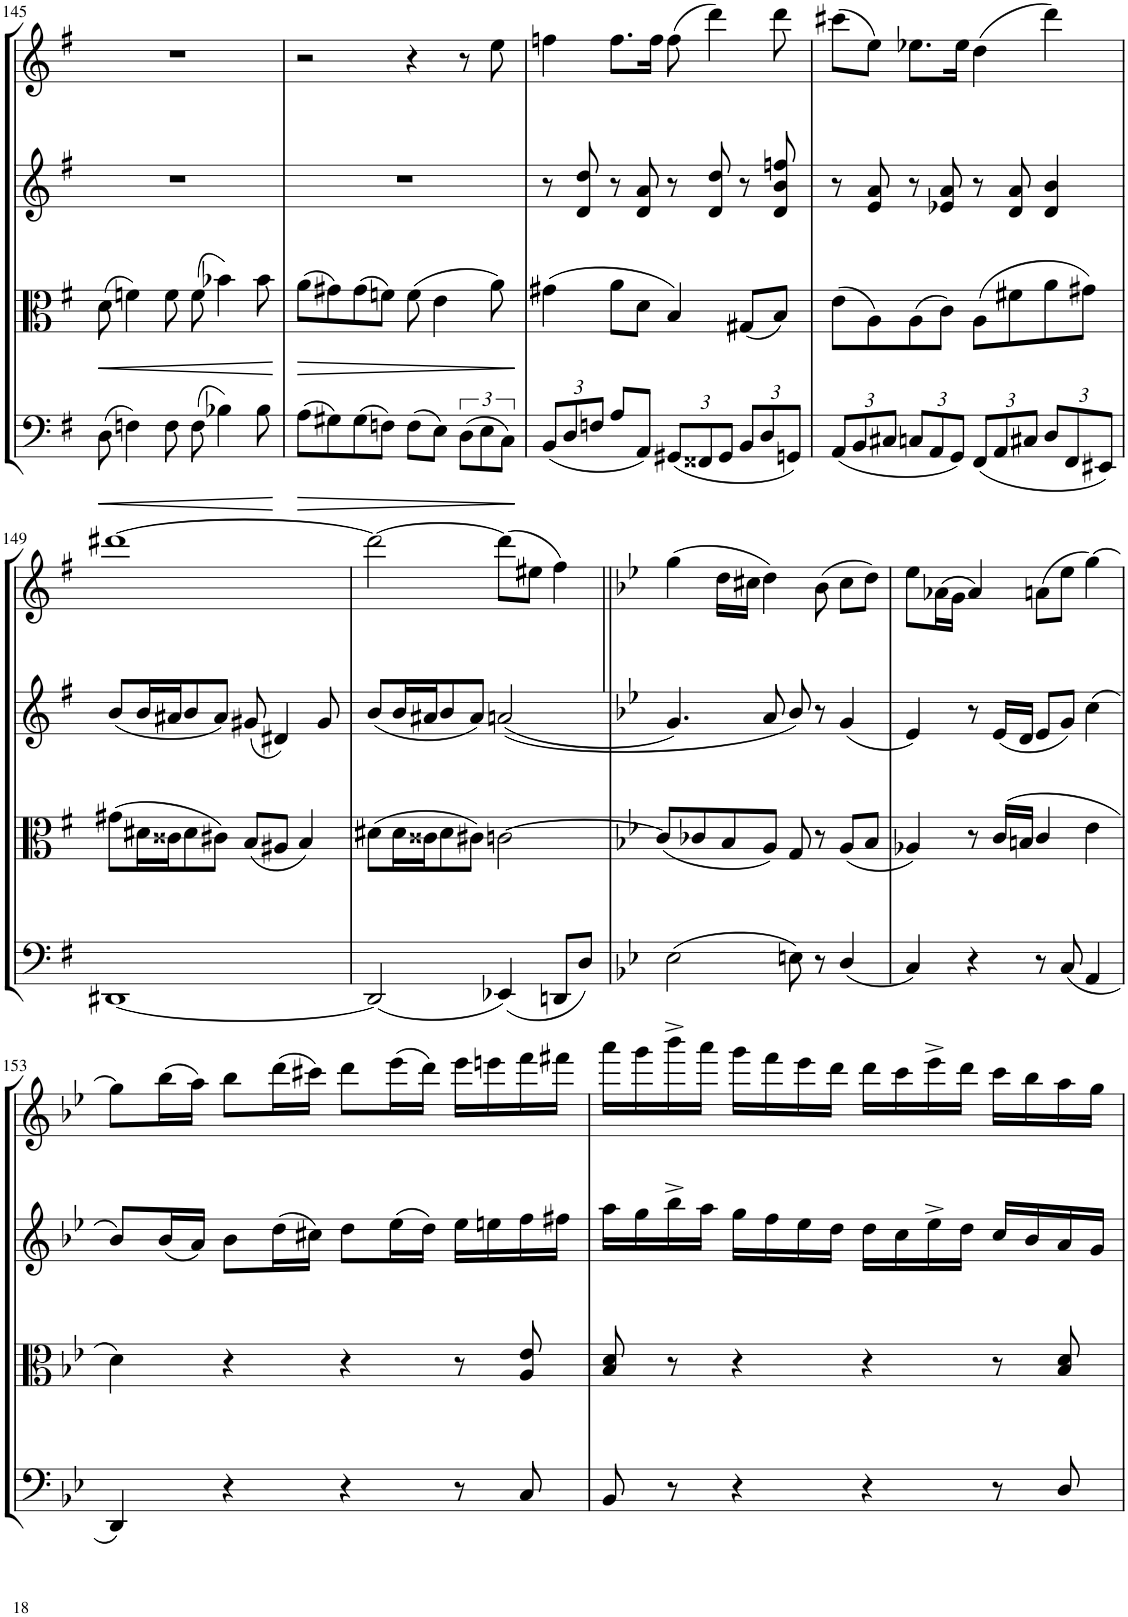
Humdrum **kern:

**kern	**dynam	**kern	**dynam	**kern	**kern
*part4	*part4	*part3	*part3	*part2	*part1
*staff4	*staff4	*staff3	*staff3	*staff2	*staff1
*I"Violoncello	*	*I"Viola	*	*I"Violin II	*I"Violin I
*I'Vc	*	*I'Vla	*	*I'Vln	*I'Vln
!!LO:PB:g=z
*clefF4	*	*clefC3	*	*clefG2	*clefG2
*k[f#]	*	*k[f#]	*	*k[f#]	*k[f#]
*M4/4	*	*M4/4	*	*M4/4	*M4/4
=145	=145	=145	=145	=145	=145
!	!LO:HP:b	!	!LO:HP:b	!	!
(8D\	<	(8d\	<	1r	1r
4Fn\)	.	4fn\)	.	.	.
8F\	.	8f\	.	.	.
(8F\	.	(8f\	.	.	.
4B-X\)	.	4b-X\)	.	.	.
8B-\	.	8b-\	.	.	.
.	[	.	[	.	.
=146	=146	=146	=146	=146	=146
!	!LO:HP:b	!	!LO:HP:b	!	!
(8A\L	>	(8a\L	>	1r	2r
8G#X\)	.	8g#X\)	.	.	.
(8G#\	.	(8g#\	.	.	.
8Fn\J)	.	8fn\J)	.	.	.
(8F\L	.	(8f\	.	.	4r
8E\J)	.	4e\	.	.	.
(12D\L	.	.	.	.	8r
12E\	.	.	.	.	.
.	.	8a\)	.	.	8ee\
12C\J)	.	.	.	.	.
.	]	.	]	.	.
=147	=147	=147	=147	=147	=147
*Xbrackettup	*	*	*	*	*
(12BB/L	.	(4g#X\	.	8r	4ffn\
12D/	.	.	.	.	.
.	.	.	.	8d/ 8dd/	.
12Fn/J	.	.	.	.	.
8A/L	.	8a\L	.	8r	8.ff\L
8AA/J)	.	8d\J	.	8d/ 8a/	.
.	.	.	.	.	16ff\Jk
(12GG#X/L	.	4B/)	.	8r	(8ff\
12FF##X/	.	.	.	.	.
.	.	.	.	8d/ 8dd/	4ddd\)
12GG#/J	.	.	.	.	.
12BB/L	.	(8G#X/L	.	8r	.
12D/	.	.	.	.	.
.	.	8B/J)	.	8d/ 8b/ 8ffn/	8ddd\
12GGn/J)	.	.	.	.	.
=148	=148	=148	=148	=148	=148
(12AA/L	.	(8e\L	.	8r	(8ccc#X\L
12BB/	.	.	.	.	.
.	.	8A\)	.	8e/ 8a/	8ee\J)
12C#X/J	.	.	.	.	.
12Cn/L	.	(8A\	.	8r	8.ee-X\L
12AA/	.	.	.	.	.
.	.	8c\J)	.	8e-X/ 8a/	.
12GG/J)	.	.	.	.	.
.	.	.	.	.	16ee-\Jk
(12FF#/L	.	(8A\L	.	8r	(4dd\
12AA/	.	.	.	.	.
.	.	8f#X\	.	8d/ 8a/	.
12C#X/J	.	.	.	.	.
12D/L	.	8a\	.	4d/ 4b/	4ddd\)
12FF#/	.	.	.	.	.
.	.	8g#X\J)	.	.	.
12EE#X/J)	.	.	.	.	.
!!LO:LB:g=z
=149	=149	=149	=149	=149	=149
[1DD#X	.	(8g#X\L	.	(8b/L	[1ddd#X
.	.	16d#X\L	.	16b/L	.
.	.	16c##X\J	.	16a#X/J	.
.	.	8d#\	.	8b/	.
.	.	8c#X\J)	.	8a#/J)	.
.	.	(8B/L	.	(8g#X/	.
.	.	8A#X/J	.	4d#X/)	.
.	.	4B/)	.	.	.
.	.	.	.	8g#/	.
=150	=150	=150	=150	=150	=150
(2DD#/]	.	(8d#X\L	.	(8b/L	2ddd#\_
.	.	16d#\L	.	16b/L	.
.	.	16c##X\J	.	16a#X/J	.
.	.	8d#\	.	8b/	.
.	.	8c#X\J)	.	8a#/J)	.
(4EE-X/)	.	[2cn\	.	((2an/	(8ddd#\L]
.	.	.	.	.	8ee#X\J
8DDn/L	.	.	.	.	4ff#\)
8D/J)	.	.	.	.	.
=151||	=151||	=151||	=151||	=151||	=151||
*k[b-e-]	*	*k[b-e-]	*	*k[b-e-]	*k[b-e-]
(2E-\	.	(8cn/L]	.	4.g/)	(4gg\
.	.	8c-X/	.	.	.
.	.	8B-/	.	.	16dd\LL
.	.	.	.	.	16cc#X\JJ
.	.	8A/J)	.	8a/	4dd\)
8En\)	.	8G/	.	8b-/)	.
8r	.	8r	.	8r	(8b-\
(4D/	.	(8A/L	.	(4g/	8cc#\L
.	.	8B-/J	.	.	8dd\J)
=152	=152	=152	=152	=152	=152
4C/)	.	4A-X/)	.	4e-/)	8ee-\L
.	.	.	.	.	(16a-X\L
.	.	.	.	.	16g\JJ
4r	.	8r	.	8r	4a-/)
.	.	(16c/LL	.	(16e-/LL	.
.	.	16Bn/JJ	.	16d/JJ	.
8r	.	4c/	.	8e-/L	(8an\L
(8C/	.	.	.	8g/J)	8ee-\J
4AA/	.	4e-\	.	(4cc\	[4gg\)
!!LO:LB:g=z
=153	=153	=153	=153	=153	=153
4DD/)	.	4d\)	.	8b-/L)	8gg\L]
.	.	.	.	(16b-/L	(16bb-\L
.	.	.	.	16a/JJ)	16aa\JJ)
4r	.	4r	.	8b-\L	8bb-\L
.	.	.	.	(16dd\L	(16ddd\L
.	.	.	.	16cc#X\JJ)	16ccc#X\JJ)
4r	.	4r	.	8dd\L	8ddd\L
.	.	.	.	(16ee-\L	(16eee-\L
.	.	.	.	16dd\JJ)	16ddd\JJ)
8r	.	8r	.	16ee-\LL	16eee-\LL
.	.	.	.	16een\	16eeen\
8C/	.	8A/ 8e-/	.	16ff\	16fff\
.	.	.	.	16ff#X\JJ	16fff#X\JJ
=154	=154	=154	=154	=154	=154
8BB-/	.	8B-/ 8d/	.	16aa\LL	16aaa\LL
.	.	.	.	16gg\	16ggg\
8r	.	8r	.	16bb-^\	16bbb-^\
.	.	.	.	16aa\JJ	16aaa\JJ
4r	.	4r	.	16gg\LL	16ggg\LL
.	.	.	.	16ff\	16fff\
.	.	.	.	16ee-\	16eee-\
.	.	.	.	16dd\JJ	16ddd\JJ
4r	.	4r	.	16dd\LL	16ddd\LL
.	.	.	.	16cc\	16ccc\
.	.	.	.	16ee-^\	16eee-^\
.	.	.	.	16dd\JJ	16ddd\JJ
8r	.	8r	.	16cc/LL	16ccc\LL
.	.	.	.	16b-/	16bb-\
8D/	.	8B-/ 8d/	.	16a/	16aa\
.	.	.	.	16g/JJ	16gg\JJ
=	=	=	=	=	=
*-	*-	*-	*-	*-	*-
